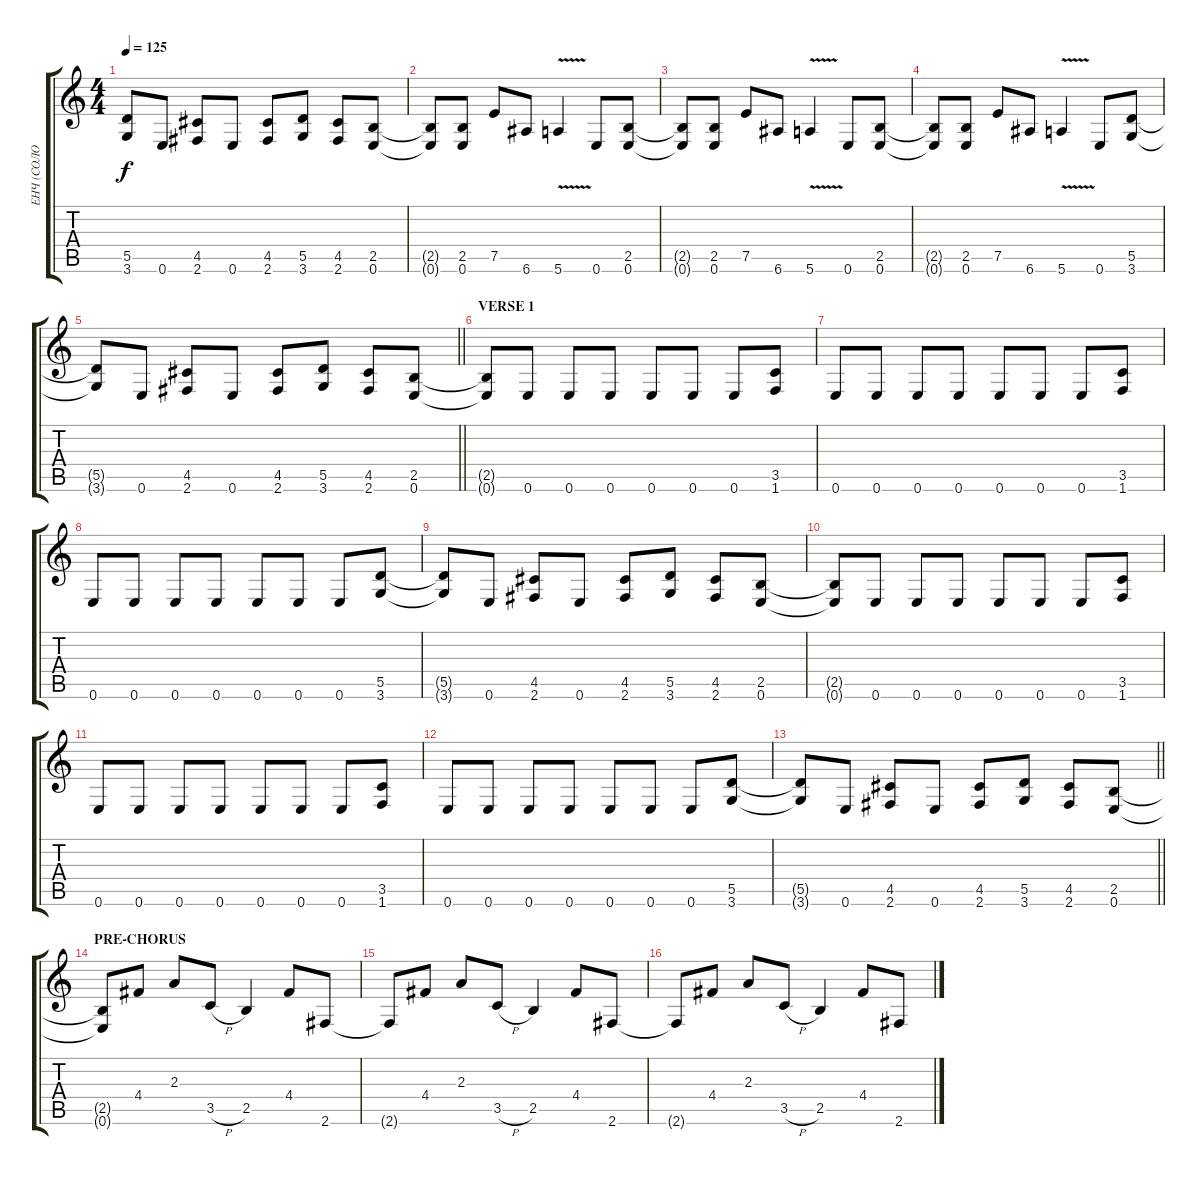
\track ("ЕНЧ (СОЛО гитара)" "ЕНЧ (СОЛО ") {instrument distortionguitar}
\staff {score tabs}
\tuning (E4 B3 G3 D3 A2 E2) {hide}
\ts (4 4)
\tempo 125
\clef g2
\ks c
(5.5{t} 3.6{t}).8{dy f} 0.6.8 (4.5 2.6).8 0.6.8 (4.5 2.6).8 (5.5 3.6).8 (4.5 2.6).8 (2.5 0.6).8 |
(2.5{t} 0.6{t}).8 (2.5 0.6).8 7.5.8 6.6.8 5.6{v}.4 0.6.8 (2.5 0.6).8 |
(2.5{t} 0.6{t}).8 (2.5 0.6).8 7.5.8 6.6.8 5.6{v}.4 0.6.8 (2.5 0.6).8 |
(2.5{t} 0.6{t}).8 (2.5 0.6).8 7.5.8 6.6.8 5.6{v}.4 0.6.8 (5.5 3.6).8 |
\barLineRight lightlight
(5.5{t} 3.6{t}).8 0.6.8 (4.5 2.6).8 0.6.8 (4.5 2.6).8 (5.5 3.6).8 (4.5 2.6).8 (2.5 0.6).8 |
\section ("" "VERSE 1")
(2.5{t} 0.6{t}).8 0.6.8 0.6.8 0.6.8 0.6.8 0.6.8 0.6.8 (3.5 1.6).8 |
0.6.8 0.6.8 0.6.8 0.6.8 0.6.8 0.6.8 0.6.8 (3.5 1.6).8 |
0.6.8 0.6.8 0.6.8 0.6.8 0.6.8 0.6.8 0.6.8 (5.5 3.6).8 |
(5.5{t} 3.6{t}).8 0.6.8 (4.5 2.6).8 0.6.8 (4.5 2.6).8 (5.5 3.6).8 (4.5 2.6).8 (2.5 0.6).8 |
(2.5{t} 0.6{t}).8 0.6.8 0.6.8 0.6.8 0.6.8 0.6.8 0.6.8 (3.5 1.6).8 |
0.6.8 0.6.8 0.6.8 0.6.8 0.6.8 0.6.8 0.6.8 (3.5 1.6).8 |
0.6.8 0.6.8 0.6.8 0.6.8 0.6.8 0.6.8 0.6.8 (5.5 3.6).8 |
\barLineRight lightlight
(5.5{t} 3.6{t}).8 0.6.8 (4.5 2.6).8 0.6.8 (4.5 2.6).8 (5.5 3.6).8 (4.5 2.6).8 (2.5 0.6).8 |
\section ("" "PRE-CHORUS")
(2.5{t} 0.6{t}).8 4.4.8 2.3.8 3.5{h}.8 2.5.4 4.4.8 2.6.8 |
2.6{t}.8 4.4.8 2.3.8 3.5{h}.8 2.5.4 4.4.8 2.6.8 |
2.6{t}.8 4.4.8 2.3.8 3.5{h}.8 2.5.4 4.4.8 2.6.8
